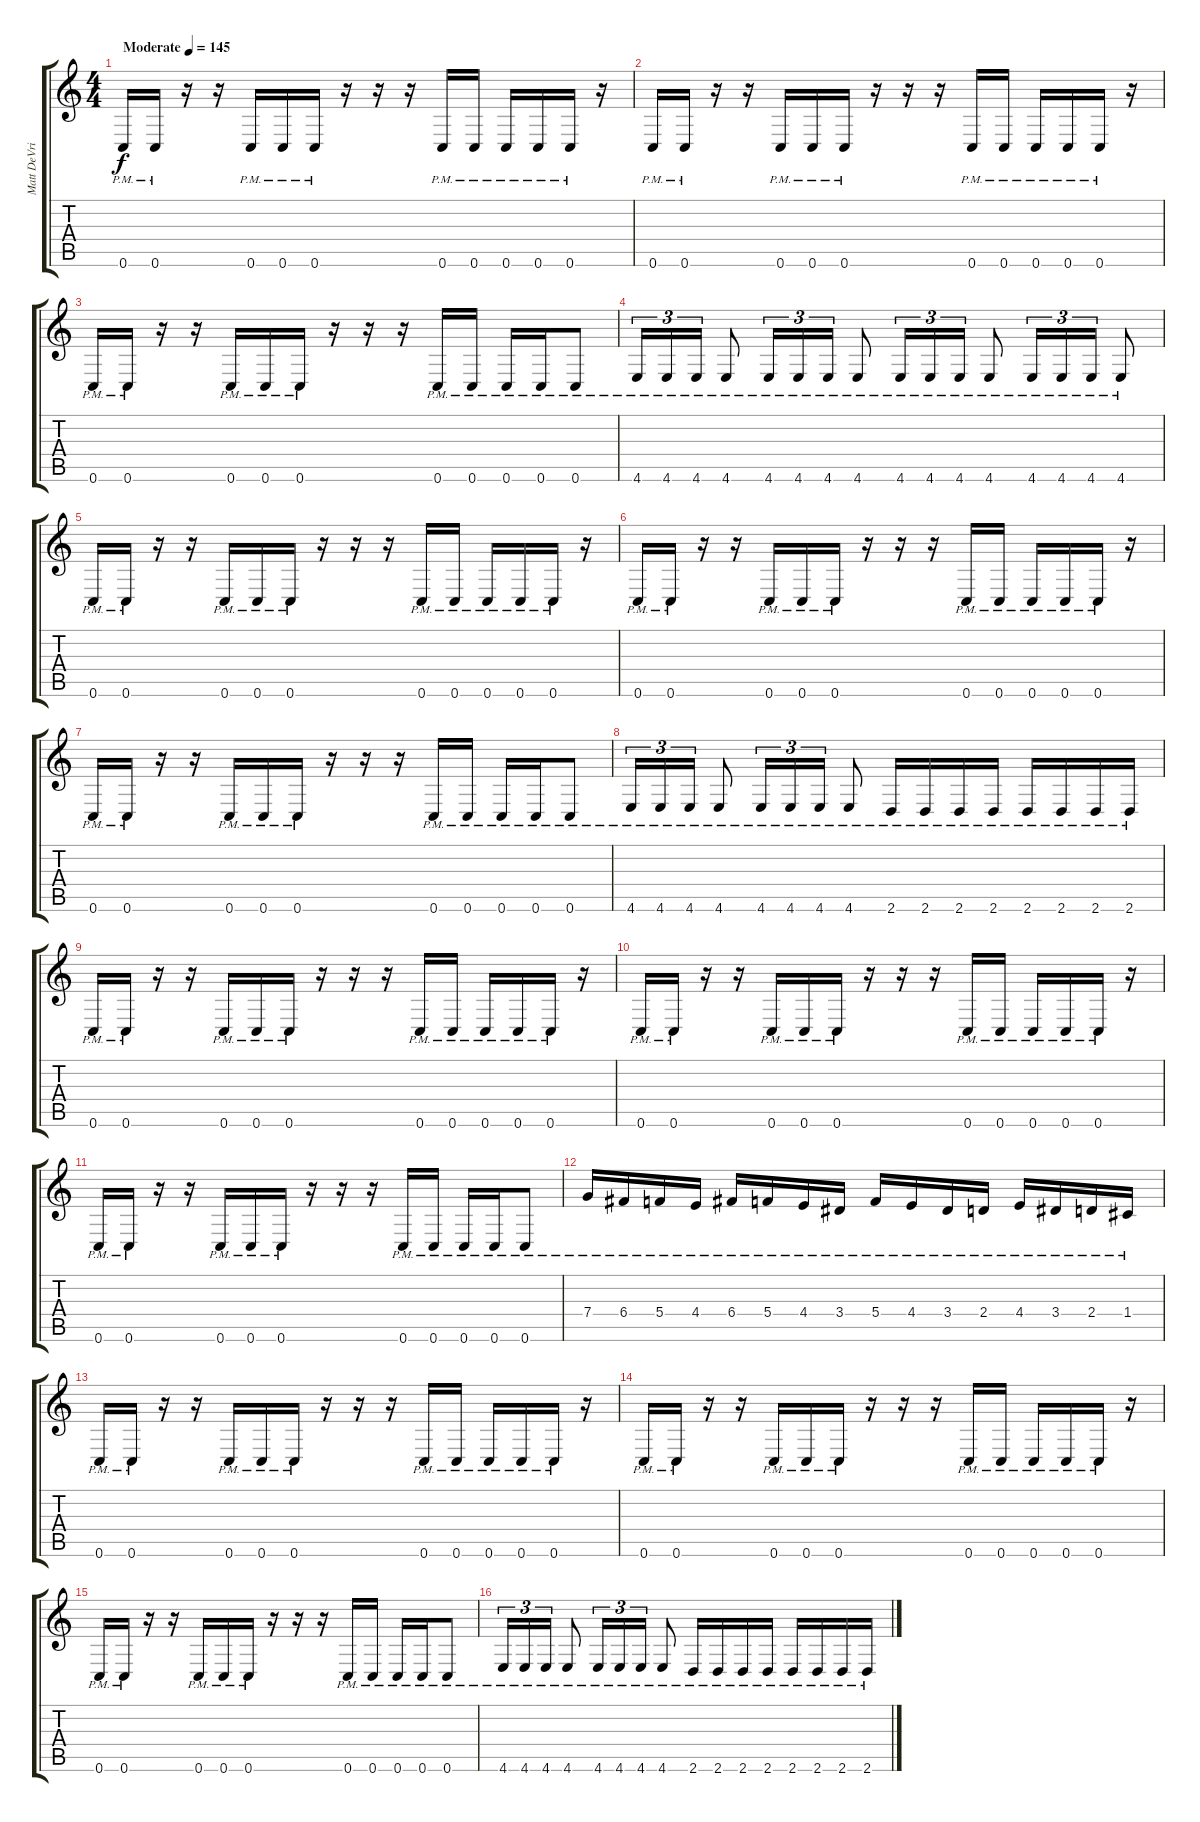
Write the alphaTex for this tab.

\track ("Matt DeVries" "Matt DeVri") {instrument distortionguitar}
\staff {score tabs}
\tuning (D4 A3 F3 C3 G2 C2) {hide}
\ts (4 4)
\tempo (145 "Moderate")
\clef g2
\ks c
0.6{pm}.16{dy f instrument distortionguitar} 0.6{pm}.16 r.16 r.16 0.6{pm}.16 0.6{pm}.16 0.6{pm}.16 r.16 r.16 r.16 0.6{pm}.16 0.6{pm}.16 0.6{pm}.16 0.6{pm}.16 0.6{pm}.16 r.16 |
0.6{pm}.16 0.6{pm}.16 r.16 r.16 0.6{pm}.16 0.6{pm}.16 0.6{pm}.16 r.16 r.16 r.16 0.6{pm}.16 0.6{pm}.16 0.6{pm}.16 0.6{pm}.16 0.6{pm}.16 r.16 |
0.6{pm}.16 0.6{pm}.16 r.16 r.16 0.6{pm}.16 0.6{pm}.16 0.6{pm}.16 r.16 r.16 r.16 0.6{pm}.16 0.6{pm}.16 0.6{pm}.16 0.6{pm}.16 0.6{pm}.8 |
4.6{pm}.16{tu (3 2)} 4.6{pm}.16{tu (3 2)} 4.6{pm}.16{tu (3 2)} 4.6{pm}.8 4.6{pm}.16{tu (3 2)} 4.6{pm}.16{tu (3 2)} 4.6{pm}.16{tu (3 2)} 4.6{pm}.8 4.6{pm}.16{tu (3 2)} 4.6{pm}.16{tu (3 2)} 4.6{pm}.16{tu (3 2)} 4.6{pm}.8 4.6{pm}.16{tu (3 2)} 4.6{pm}.16{tu (3 2)} 4.6{pm}.16{tu (3 2)} 4.6{pm}.8 |
0.6{pm}.16 0.6{pm}.16 r.16 r.16 0.6{pm}.16 0.6{pm}.16 0.6{pm}.16 r.16 r.16 r.16 0.6{pm}.16 0.6{pm}.16 0.6{pm}.16 0.6{pm}.16 0.6{pm}.16 r.16 |
0.6{pm}.16 0.6{pm}.16 r.16 r.16 0.6{pm}.16 0.6{pm}.16 0.6{pm}.16 r.16 r.16 r.16 0.6{pm}.16 0.6{pm}.16 0.6{pm}.16 0.6{pm}.16 0.6{pm}.16 r.16 |
0.6{pm}.16 0.6{pm}.16 r.16 r.16 0.6{pm}.16 0.6{pm}.16 0.6{pm}.16 r.16 r.16 r.16 0.6{pm}.16 0.6{pm}.16 0.6{pm}.16 0.6{pm}.16 0.6{pm}.8 |
4.6{pm}.16{tu (3 2)} 4.6{pm}.16{tu (3 2)} 4.6{pm}.16{tu (3 2)} 4.6{pm}.8 4.6{pm}.16{tu (3 2)} 4.6{pm}.16{tu (3 2)} 4.6{pm}.16{tu (3 2)} 4.6{pm}.8 2.6{pm}.16 2.6{pm}.16 2.6{pm}.16 2.6{pm}.16 2.6{pm}.16 2.6{pm}.16 2.6{pm}.16 2.6{pm}.16 |
0.6{pm}.16 0.6{pm}.16 r.16 r.16 0.6{pm}.16 0.6{pm}.16 0.6{pm}.16 r.16 r.16 r.16 0.6{pm}.16 0.6{pm}.16 0.6{pm}.16 0.6{pm}.16 0.6{pm}.16 r.16 |
0.6{pm}.16 0.6{pm}.16 r.16 r.16 0.6{pm}.16 0.6{pm}.16 0.6{pm}.16 r.16 r.16 r.16 0.6{pm}.16 0.6{pm}.16 0.6{pm}.16 0.6{pm}.16 0.6{pm}.16 r.16 |
0.6{pm}.16 0.6{pm}.16 r.16 r.16 0.6{pm}.16 0.6{pm}.16 0.6{pm}.16 r.16 r.16 r.16 0.6{pm}.16 0.6{pm}.16 0.6{pm}.16 0.6{pm}.16 0.6{pm}.8 |
7.4{pm}.16 6.4{pm}.16 5.4{pm}.16 4.4{pm}.16 6.4{pm}.16 5.4{pm}.16 4.4{pm}.16 3.4{pm}.16 5.4{pm}.16 4.4{pm}.16 3.4{pm}.16 2.4{pm}.16 4.4{pm}.16 3.4{pm}.16 2.4{pm}.16 1.4{pm}.16 |
0.6{pm}.16 0.6{pm}.16 r.16 r.16 0.6{pm}.16 0.6{pm}.16 0.6{pm}.16 r.16 r.16 r.16 0.6{pm}.16 0.6{pm}.16 0.6{pm}.16 0.6{pm}.16 0.6{pm}.16 r.16 |
0.6{pm}.16 0.6{pm}.16 r.16 r.16 0.6{pm}.16 0.6{pm}.16 0.6{pm}.16 r.16 r.16 r.16 0.6{pm}.16 0.6{pm}.16 0.6{pm}.16 0.6{pm}.16 0.6{pm}.16 r.16 |
0.6{pm}.16 0.6{pm}.16 r.16 r.16 0.6{pm}.16 0.6{pm}.16 0.6{pm}.16 r.16 r.16 r.16 0.6{pm}.16 0.6{pm}.16 0.6{pm}.16 0.6{pm}.16 0.6{pm}.8 |
4.6{pm}.16{tu (3 2)} 4.6{pm}.16{tu (3 2)} 4.6{pm}.16{tu (3 2)} 4.6{pm}.8 4.6{pm}.16{tu (3 2)} 4.6{pm}.16{tu (3 2)} 4.6{pm}.16{tu (3 2)} 4.6{pm}.8 2.6{pm}.16 2.6{pm}.16 2.6{pm}.16 2.6{pm}.16 2.6{pm}.16 2.6{pm}.16 2.6{pm}.16 2.6{pm}.16
